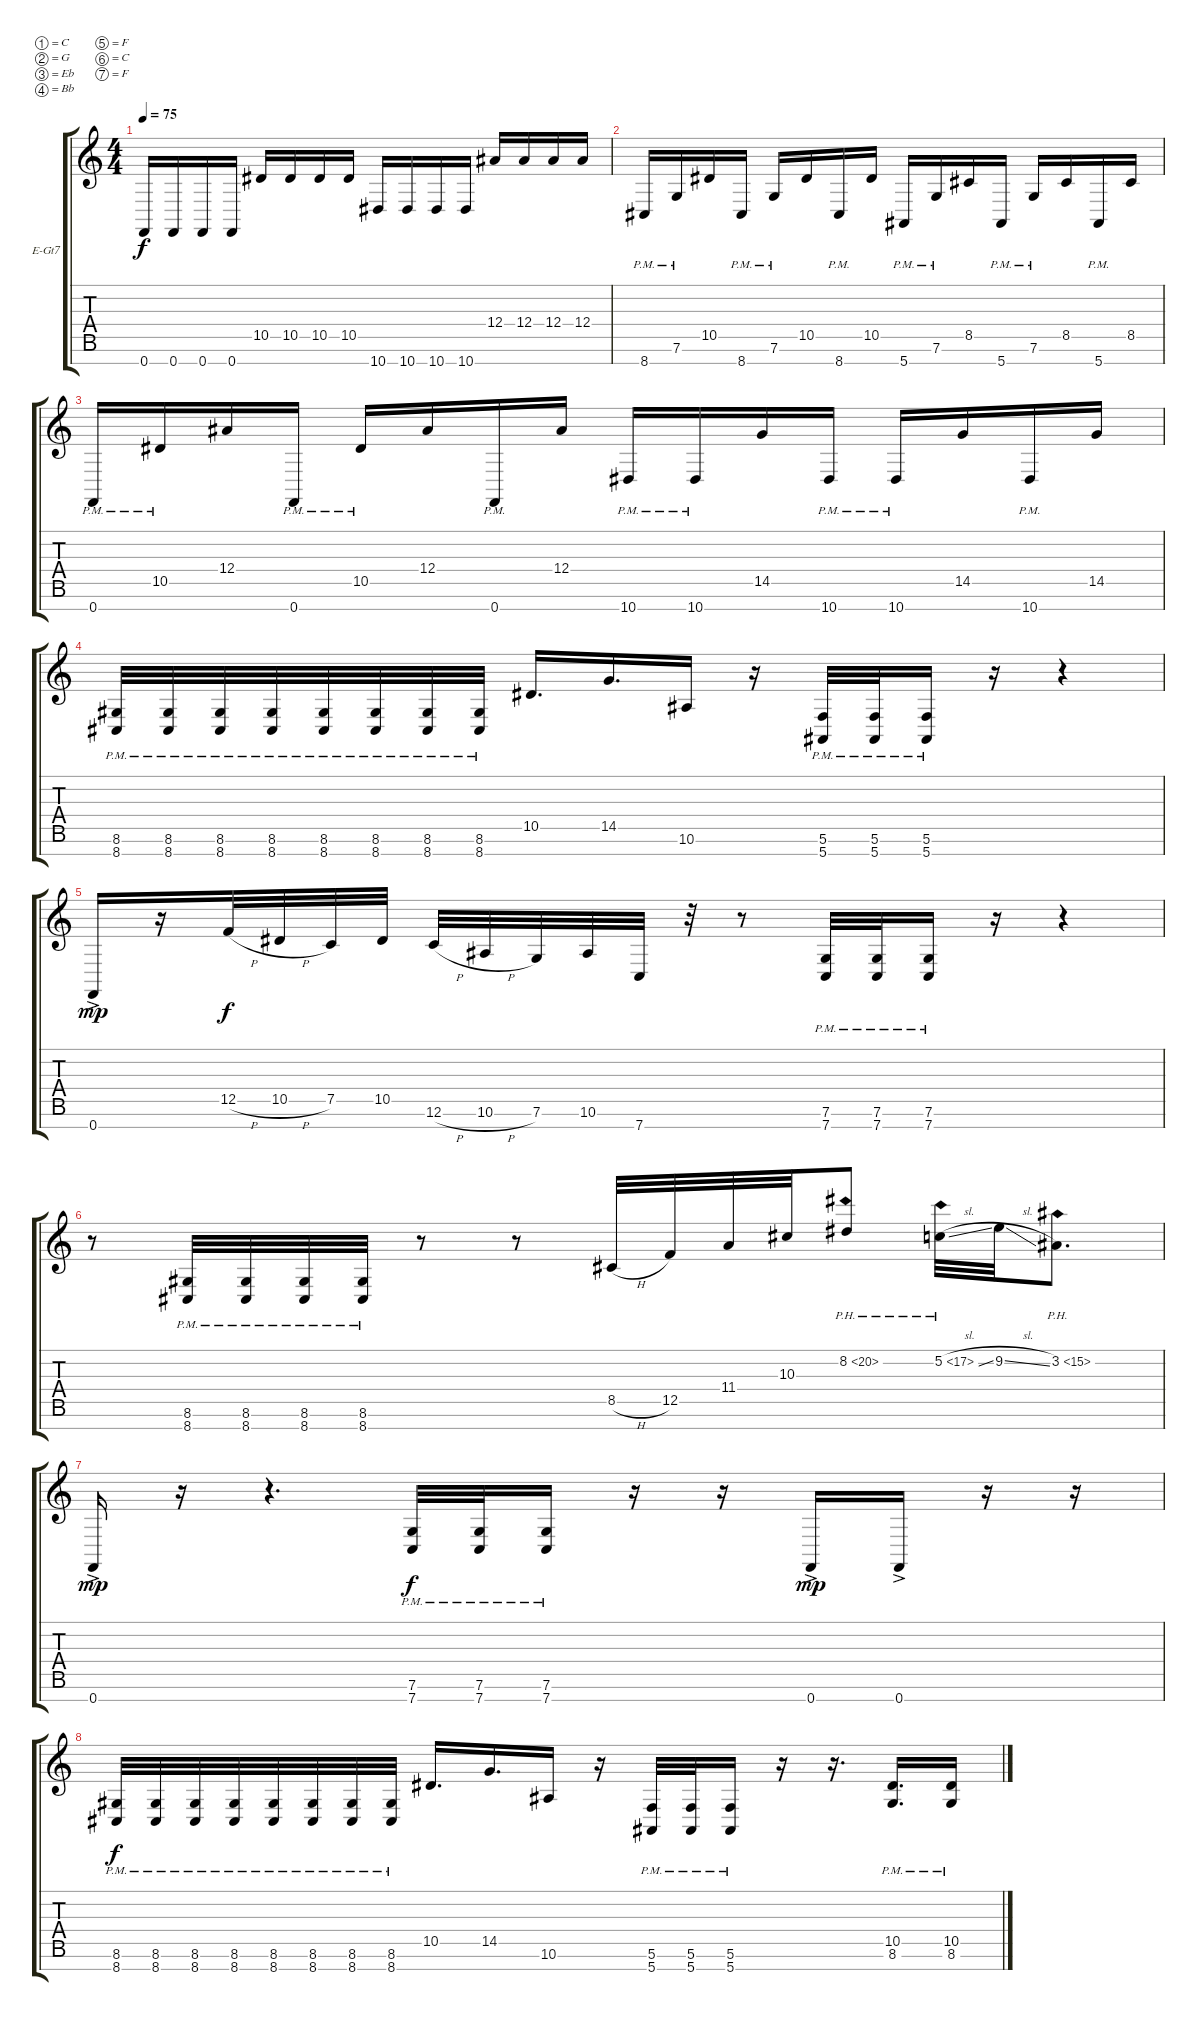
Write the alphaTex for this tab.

\bracketExtendMode groupsimilarinstruments
\firstSystemTrackNameOrientation horizontal
\otherSystemsTrackNameOrientation horizontal
\track ("Electric Guitar" "E-Gt7") {instrument distortionguitar}
\staff {score tabs}
\tuning (C4 G3 Eb3 Bb2 F2 C2 F1)
\ts (4 4)
\tempo 75
\clef g2
\ks c
0.7.16{dy f} 0.7.16 0.7.16 0.7.16 10.5.16 10.5.16 10.5.16 10.5.16 10.7.16 10.7.16 10.7.16 10.7.16 12.4.16 12.4.16 12.4.16 12.4.16 |
8.7{pm}.16 7.6{pm}.16 10.5.16 8.7{pm}.16 7.6{pm}.16 10.5.16 8.7{pm}.16 10.5.16 5.7{pm}.16 7.6{pm}.16 8.5.16 5.7{pm}.16 7.6{pm}.16 8.5.16 5.7{pm}.16 8.5.16 |
0.7{pm}.16 10.5{pm}.16 12.4.16 0.7{pm}.16 10.5{pm}.16 12.4.16 0.7{pm}.16 12.4.16 10.7{pm}.16 10.7{pm}.16 14.5.16 10.7{pm}.16 10.7{pm}.16 14.5.16 10.7{pm}.16 14.5.16 |
(8.6{pm} 8.7{pm}).32 (8.6{pm} 8.7{pm}).32 (8.6{pm} 8.7{pm}).32 (8.6{pm} 8.7{pm}).32 (8.6{pm} 8.7{pm}).32 (8.6{pm} 8.7{pm}).32 (8.6{pm} 8.7{pm}).32 (8.6{pm} 8.7{pm}).32 10.5.16{d} 14.5.16{d} 10.6.16 r.16 (5.6{pm} 5.7{pm}).32 (5.6{pm} 5.7{pm}).32 (5.6{pm} 5.7{pm}).16 r.16 r.4 |
0.7{ac}.16{dy mp} r.16 12.5{h}.32{dy f} 10.5{h}.32 7.5.32 10.5.32 12.6{h}.32 10.6{h}.32 7.6.32 10.6.32 7.7.32 r.32 r.8 (7.6{pm} 7.7{pm}).32 (7.6{pm} 7.7{pm}).32 (7.6{pm} 7.7{pm}).16 r.16 r.4 |
r.8 (8.6{pm} 8.7{pm}).32 (8.6{pm} 8.7{pm}).32 (8.6{pm} 8.7{pm}).32 (8.6{pm} 8.7{pm}).32 r.8 r.8 8.5{h}.32 12.5.32 11.4.32 10.3.32 8.2{ph 12}.8 5.2{ph 12 sl}.32 9.2{sl}.32 3.2{ph 12}.8{d} |
0.7{ac}.16{dy mp} r.16 r.4{d} (7.6{pm} 7.7{pm}).32{dy f} (7.6{pm} 7.7{pm}).32 (7.6{pm} 7.7{pm}).16 r.16 r.16 0.7{ac}.16{dy mp} 0.7{ac}.16 r.16 r.16 |
(8.6{pm} 8.7{pm}).32{dy f} (8.6{pm} 8.7{pm}).32 (8.6{pm} 8.7{pm}).32 (8.6{pm} 8.7{pm}).32 (8.6{pm} 8.7{pm}).32 (8.6{pm} 8.7{pm}).32 (8.6{pm} 8.7{pm}).32 (8.6{pm} 8.7{pm}).32 10.5.16{d} 14.5.16{d} 10.6.16 r.16 (5.6{pm} 5.7{pm}).32 (5.6{pm} 5.7{pm}).32 (5.6{pm} 5.7{pm}).16 r.16 r.16{d} (10.5{pm} 8.6{pm}).16{d} (10.5{pm} 8.6{pm}).16
